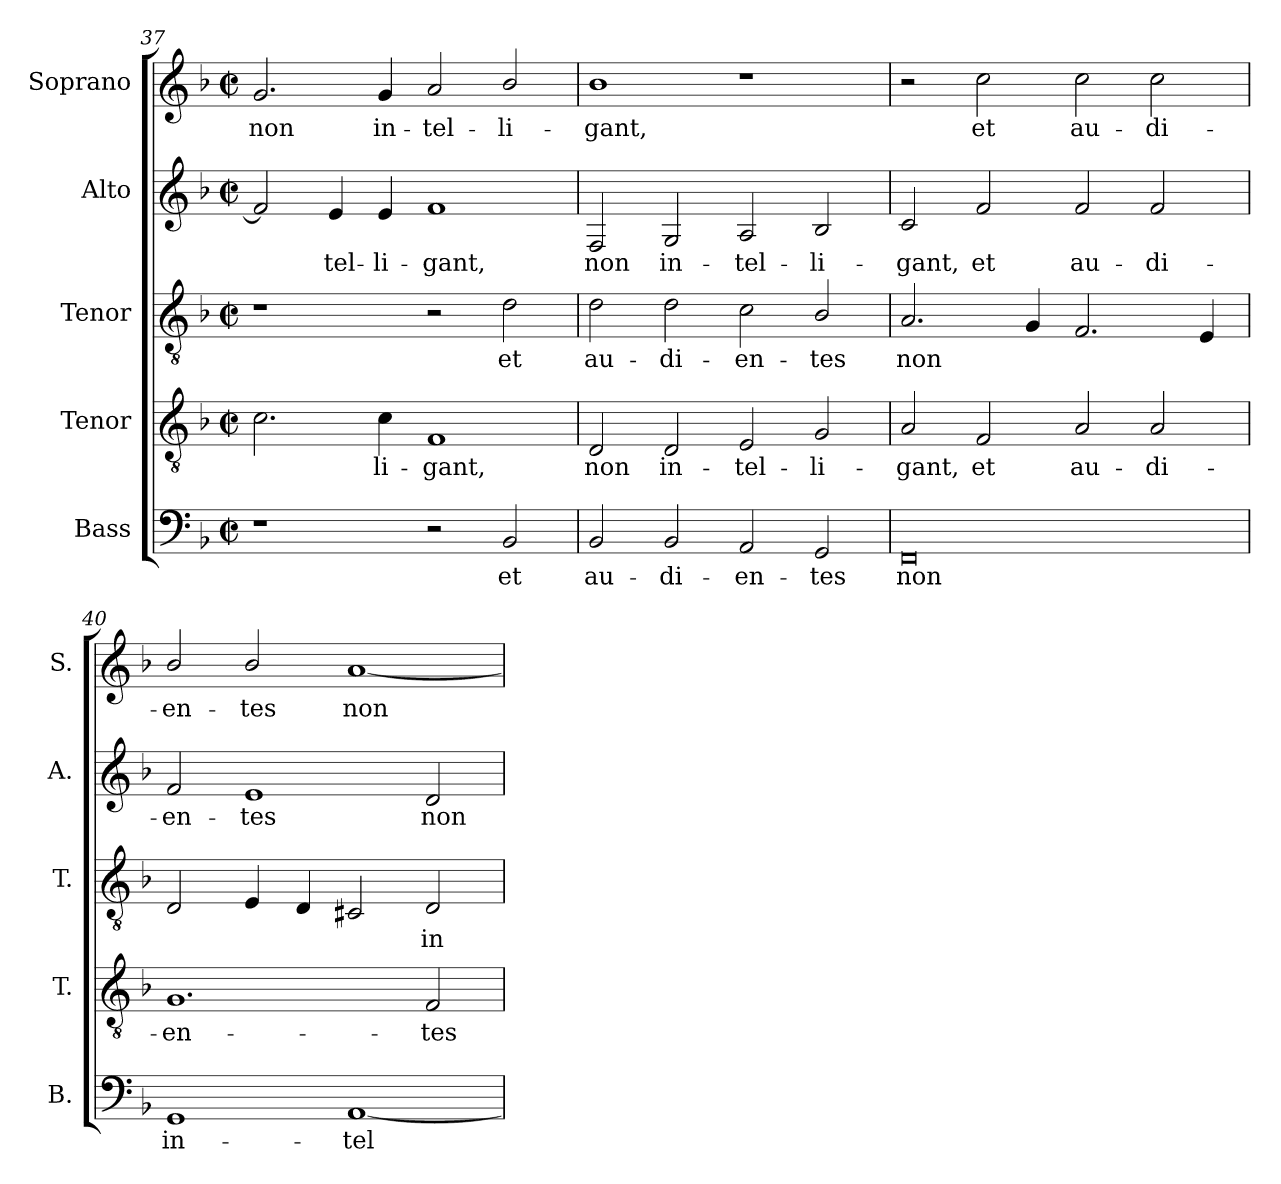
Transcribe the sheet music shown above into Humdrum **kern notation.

**kern	**text	**kern	**text	**kern	**text	**kern	**text	**kern	**text
*part5	*part5	*part4	*part4	*part3	*part3	*part2	*part2	*part1	*part1
*staff5	*staff5	*staff4	*staff4	*staff3	*staff3	*staff2	*staff2	*staff1	*staff1
*I"Bass	*	*I"Tenor	*	*I"Tenor	*	*I"Alto	*	*I"Soprano	*
*I'B.	*	*I'T.	*	*I'T.	*	*I'A.	*	*I'S.	*
*clefF4	*	*clefGv2	*	*clefGv2	*	*clefG2	*	*clefG2	*
*	*	*ITrd7c12	*	*ITrd7c12	*	*	*	*	*
*k[b-]	*	*k[b-]	*	*k[b-]	*	*k[b-]	*	*k[b-]	*
*F:	*	*F:	*	*F:	*	*F:	*	*F:	*
*M2/2	*	*M2/2	*	*M2/2	*	*M2/2	*	*M2/2	*
*met(c|)	*	*met(c|)	*	*met(c|)	*	*met(c|)	*	*met(c|)	*
=37	=37	=37	=37	=37	=37	=37	=37	=37	=37
!	!	!	!	!	!	!	!	!	!LO:LY:b:color=#000000
1r	.	2.Ci\	.	1r	.	2fi/]	.	2.gi/	non
!	!	!	!	!	!	!	!LO:LY:b:color=#000000	!	!
.	.	.	.	.	.	4ei/	-tel-	.	.
!	!	!	!LO:LY:b:color=#000000	!	!	!	!	!	!
!	!	!	!	!	!	!	!LO:LY:b:color=#000000	!	!
!	!	!	!	!	!	!	!	!	!LO:LY:b:color=#000000
.	.	4Ci\	-li-	.	.	4ei/	-li-	4gi/	in-
!	!	!	!LO:LY:b:color=#000000	!	!	!	!	!	!
!	!	!	!	!	!	!	!LO:LY:b:color=#000000	!	!
!	!	!	!	!	!	!	!	!	!LO:LY:b:color=#000000
2r	.	1FFi	-gant,	2r	.	1fi	-gant,	2ai/	-tel-
!	!LO:LY:b:color=#000000	!	!	!	!	!	!	!	!
!	!	!	!	!	!LO:LY:b:color=#000000	!	!	!	!
!	!	!	!	!	!	!	!	!	!LO:LY:b:color=#000000
2BB-i/	et	.	.	2Di\	et	.	.	2b-i/	-li-
=38	=38	=38	=38	=38	=38	=38	=38	=38	=38
!	!LO:LY:b:color=#000000	!	!	!	!	!	!	!	!
!	!	!	!LO:LY:b:color=#000000	!	!	!	!	!	!
!	!	!	!	!	!LO:LY:b:color=#000000	!	!	!	!
!	!	!	!	!	!	!	!LO:LY:b:color=#000000	!	!
!	!	!	!	!	!	!	!	!	!LO:LY:b:color=#000000
2BB-i/	au-	2DDi/	non	2Di\	au-	2Fi/	non	1b-i	-gant,
!	!LO:LY:b:color=#000000	!	!	!	!	!	!	!	!
!	!	!	!LO:LY:b:color=#000000	!	!	!	!	!	!
!	!	!	!	!	!LO:LY:b:color=#000000	!	!	!	!
!	!	!	!	!	!	!	!LO:LY:b:color=#000000	!	!
2BB-i/	-di-	2DDi/	in-	2Di\	-di-	2Gi/	in-	.	.
!	!LO:LY:b:color=#000000	!	!	!	!	!	!	!	!
!	!	!	!LO:LY:b:color=#000000	!	!	!	!	!	!
!	!	!	!	!	!LO:LY:b:color=#000000	!	!	!	!
!	!	!	!	!	!	!	!LO:LY:b:color=#000000	!	!
2AAi/	-en-	2EEi/	-tel-	2Ci\	-en-	2Ai/	-tel-	1r	.
!	!LO:LY:b:color=#000000	!	!	!	!	!	!	!	!
!	!	!	!LO:LY:b:color=#000000	!	!	!	!	!	!
!	!	!	!	!	!LO:LY:b:color=#000000	!	!	!	!
!	!	!	!	!	!	!	!LO:LY:b:color=#000000	!	!
2GGi/	-tes	2GGi/	-li-	2BB-i/	-tes	2B-i/	-li-	.	.
!!LO:LB:g=z
=39	=39	=39	=39	=39	=39	=39	=39	=39	=39
!	!LO:LY:b:color=#000000	!	!	!	!	!	!	!	!
!	!	!	!LO:LY:b:color=#000000	!	!	!	!	!	!
!	!	!	!	!	!LO:LY:b:color=#000000	!	!	!	!
!	!	!	!	!	!	!	!LO:LY:b:color=#000000	!	!
0FFi	non	2AAi/	-gant,	2.AAi/	non	2ci/	-gant,	2r	.
!	!	!	!LO:LY:b:color=#000000	!	!	!	!	!	!
!	!	!	!	!	!	!	!LO:LY:b:color=#000000	!	!
!	!	!	!	!	!	!	!	!	!LO:LY:b:color=#000000
.	.	2FFi/	et	.	.	2fi/	et	2cci\	et
.	.	.	.	4GGi/	.	.	.	.	.
!	!	!	!LO:LY:b:color=#000000	!	!	!	!	!	!
!	!	!	!	!	!	!	!LO:LY:b:color=#000000	!	!
!	!	!	!	!	!	!	!	!	!LO:LY:b:color=#000000
.	.	2AAi/	au-	2.FFi/	.	2fi/	au-	2cci\	au-
!	!	!	!LO:LY:b:color=#000000	!	!	!	!	!	!
!	!	!	!	!	!	!	!LO:LY:b:color=#000000	!	!
!	!	!	!	!	!	!	!	!	!LO:LY:b:color=#000000
.	.	2AAi/	-di-	.	.	2fi/	-di-	2cci\	-di-
.	.	.	.	4EEi/	.	.	.	.	.
=40	=40	=40	=40	=40	=40	=40	=40	=40	=40
!	!LO:LY:b:color=#000000	!	!	!	!	!	!	!	!
!	!	!	!LO:LY:b:color=#000000	!	!	!	!	!	!
!	!	!	!	!	!	!	!LO:LY:b:color=#000000	!	!
!	!	!	!	!	!	!	!	!	!LO:LY:b:color=#000000
1GGi	in-	1.GGi	-en-	2DDi/	.	2fi/	-en-	2b-i/	-en-
!	!	!	!	!	!	!	!LO:LY:b:color=#000000	!	!
!	!	!	!	!	!	!	!	!	!LO:LY:b:color=#000000
.	.	.	.	4EEi/	.	1ei	-tes	2b-i/	-tes
.	.	.	.	4DDi/	.	.	.	.	.
!	!LO:LY:b:color=#000000	!	!	!	!	!	!	!	!
!	!	!	!	!	!	!	!	!	!LO:LY:b:color=#000000
[1AAi	-tel-	.	.	2CC#Xi/	.	.	.	[1ai	non
!	!	!	!LO:LY:b:color=#000000	!	!	!	!	!	!
!	!	!	!	!	!LO:LY:b:color=#000000	!	!	!	!
!	!	!	!	!	!	!	!LO:LY:b:color=#000000	!	!
.	.	2FFi/	-tes	2DDi/	in-	2di/	non	.	.
=	=	=	=	=	=	=	=	=	=
*-	*-	*-	*-	*-	*-	*-	*-	*-	*-
